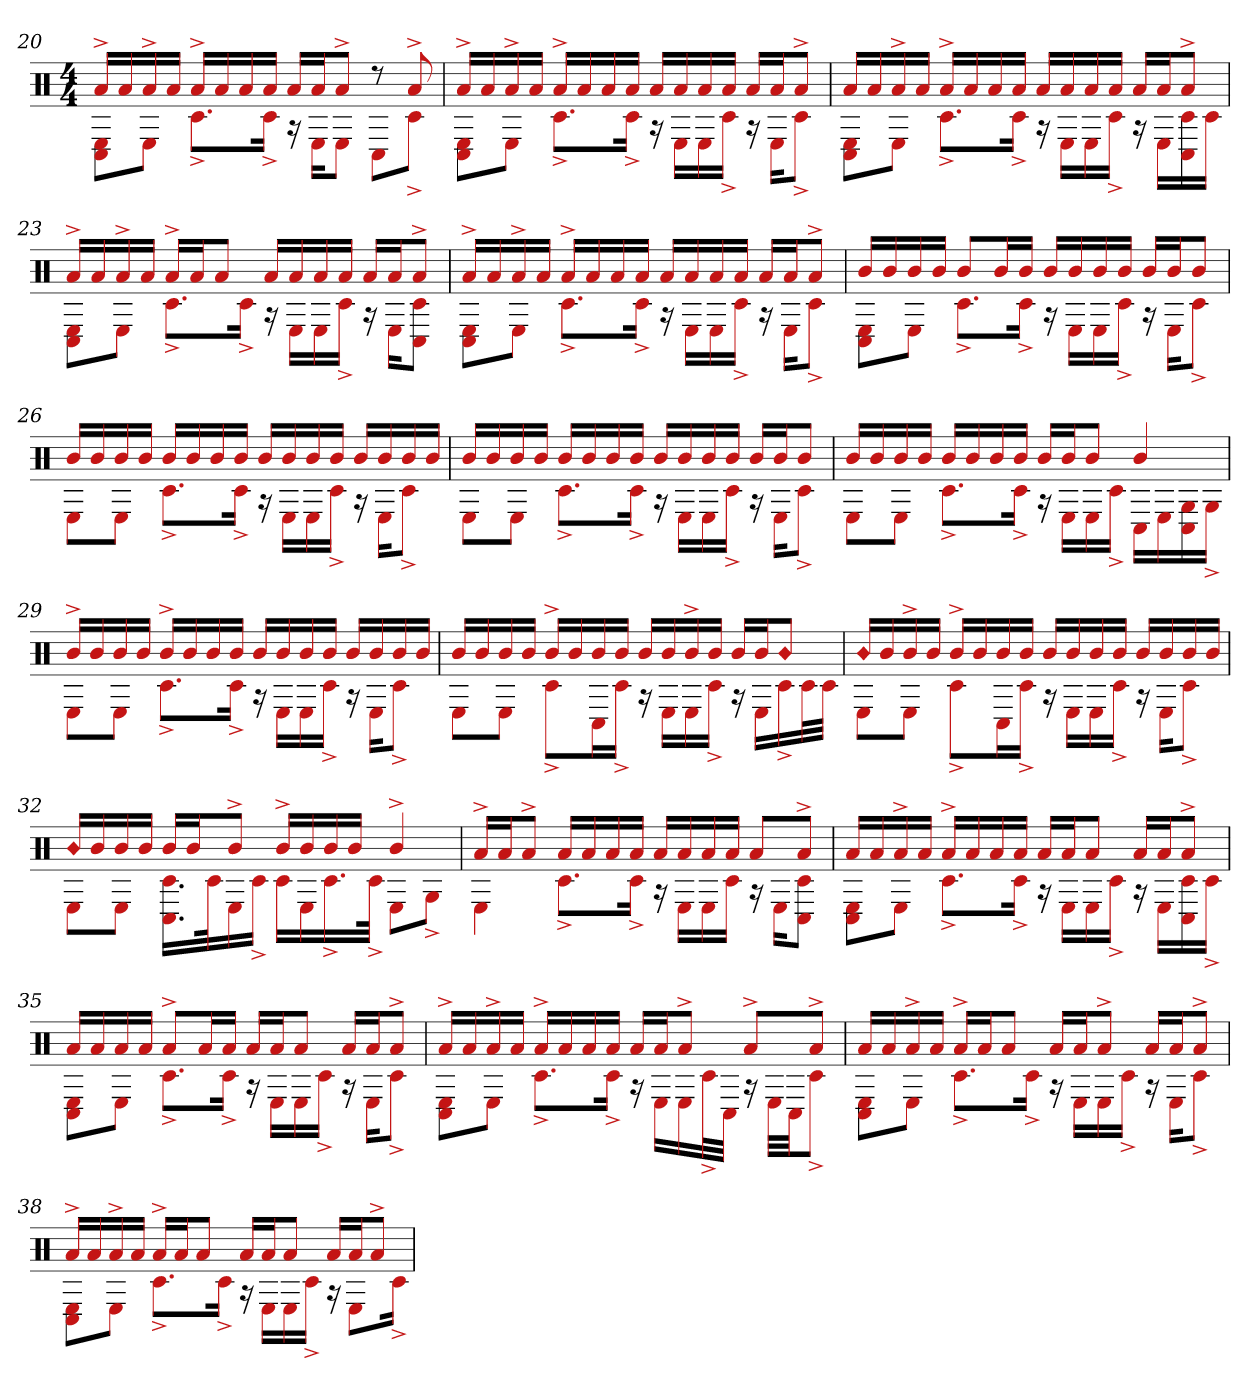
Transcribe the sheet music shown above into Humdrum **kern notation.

**kern
*part1
*staff1
*clefX
*k[]
*M4/4
=20
*^
16a^LL	8C# 8EL
16a	.
16a^	8EJ
16aJJ	.
16a^LL	8.c#^L
16a	.
16a	.
16aJJ	16c#^Jk
16aLL	16r
16aJ	16EKL
8a^J	8EJ
8r	8C#L
8a^	8c#^J
=21	=21
16a^LL	8C# 8EL
16a	.
16a^	8EJ
16aJJ	.
16a^LL	8.c#^L
16a	.
16a	.
16aJJ	16c#^Jk
16aLL	16r
16a	16ELL
16a	16E
16aJJ	16c#^JJ
16aLL	16r
16aJ	16EKL
8a^J	8c#^J
=22	=22
16aLL	8C# 8EL
16a	.
16a^	8EJ
16aJJ	.
16a^LL	8.c#^L
16a	.
16a	.
16aJJ	16c#^Jk
16aLL	16r
16a	16ELL
16a	16E
16aJJ	16c#^JJ
16aLL	16r
16aJ	16ELL
8a^J	16C# 16c#
.	16c#JJ
=23	=23
16a^LL	8C# 8EL
16a	.
16a^	8EJ
16aJJ	.
16a^LL	8.c#^L
16aJ	.
8aJ	.
.	16c#^Jk
16aLL	16r
16a	16ELL
16a	16E
16aJJ	16c#^JJ
16aLL	16r
16aJ	16EKL
8a^J	8C# 8c#J
=24	=24
16a^LL	8C# 8EL
16a	.
16a^	8EJ
16aJJ	.
16a^LL	8.c#^L
16a	.
16a	.
16aJJ	16c#^Jk
16aLL	16r
16a	16ELL
16a	16E
16aJJ	16c#^JJ
16aLL	16r
16aJ	16EKL
8a^J	8c#^J
=25	=25
16bLL	8E 8C#L
16b	.
16b	8EJ
16bJJ	.
8bL	8.c#^L
16bL	.
16bJJ	16c#^Jk
16bLL	16r
16b	16ELL
16b	16E
16bJJ	16c#^JJ
16bLL	16r
16bJ	16EKL
8bJ	8c#^J
=26	=26
16bLL	8EL
16b	.
16b	8EJ
16bJJ	.
16bLL	8.c#^L
16b	.
16b	.
16bJJ	16c#^Jk
16bLL	16r
16b	16ELL
16b	16E
16bJJ	16c#^JJ
16bLL	16r
16b	16EKL
16b	8c#^J
16bJJ	.
=27	=27
16bLL	8EL
16b	.
16b	8EJ
16bJJ	.
16bLL	8.c#^L
16b	.
16b	.
16bJJ	16c#^Jk
16bLL	16r
16b	16ELL
16b	16E
16bJJ	16c#^JJ
16bLL	16r
16bJ	16EKL
8bJ	8c#^J
=28	=28
16bLL	8EL
16b	.
16b	8EJ
16bJJ	.
16bLL	8.c#^L
16b	.
16b	.
16bJJ	16c#^Jk
16bLL	16r
16bJ	16ELL
8bJ	16E
.	16c#^JJ
4b	16C#LL
.	16E
.	16C# 16G
.	16G^JJ
=29	=29
16b^LL	8EL
16b	.
16b	8EJ
16bJJ	.
16b^LL	8.c#^L
16b	.
16b	.
16bJJ	16c#^Jk
16bLL	16r
16b	16ELL
16b	16E
16bJJ	16c#^JJ
16bLL	16r
16b	16EKL
16b	8c#^J
16bJJ	.
=30	=30
16bLL	8EL
16b	.
16b	8EJ
16bJJ	.
16b^LL	8c#^L
16b	.
16b	16C#L
16bJJ	16c#^JJ
16bLL	16r
16b	16ELL
16b^	16E
16bJJ	16c#^JJ
16bLL	16r
16bJ	16ELL
!LO:N:head=diamond	!
8bJ	16c#^
.	32c#L
.	32c#JJJ
=31	=31
!LO:N:head=diamond	!
16bLL	8EL
16b	.
16b^	8EJ
16bJJ	.
16b^LL	8c#^L
16b	.
16b	16C#L
16bJJ	16c#^JJ
16bLL	16r
16b	16ELL
16b	16E
16bJJ	16c#^JJ
16bLL	16r
16b	16EKL
16b	8c#^J
16bJJ	.
=32	=32
!LO:N:head=diamond	!
16bLL	8EL
16b	.
16b	8EJ
16bJJ	.
16bLL	16.C# 16.c#LL
16bJ	.
.	32c#k
8b^J	16E
.	16c#^JJ
16b^LL	16c#LL
16b	16E
16b	16.c#^
16bJJ	.
.	32c#^JJk
4b^	8EL
.	8G^J
=33	=33
16a^LL	4E
16aJ	.
8a^J	.
16aLL	8.c#^L
16a	.
16a	.
16aJJ	16c#^Jk
16aLL	16r
16a	16ELL
16a	16E
16aJJ	16c#JJ
8aL	16r
.	16EKL
8a^J	8C# 8c#J
=34	=34
16aLL	8C# 8EL
16a	.
16a^	8EJ
16aJJ	.
16a^LL	8.c#^L
16a	.
16a	.
16aJJ	16c#^Jk
16aLL	16r
16aJ	16ELL
8aJ	16E
.	16c#^JJ
16aLL	16r
16aJ	16ELL
8a^J	16C# 16c#
.	16c#^JJ
=35	=35
16aLL	8C# 8EL
16a	.
16a	8EJ
16aJJ	.
8a^L	8.c#^L
16aL	.
16aJJ	16c#^Jk
16aLL	16r
16aJ	16ELL
8aJ	16E
.	16c#^JJ
16aLL	16r
16aJ	16EKL
8a^J	8c#^J
=36	=36
16a^LL	8C# 8EL
16a	.
16a^	8EJ
16aJJ	.
16a^LL	8.c#^L
16a	.
16a	.
16aJJ	16c#^Jk
16aLL	16r
16aJ	16ELL
8a^J	16E
.	32c#^L
.	32C#JJJ
8a^L	16r
.	32ELLL
.	32C#JJ
8a^J	8c#^J
=37	=37
16aLL	8C# 8EL
16a	.
16a^	8EJ
16aJJ	.
16a^LL	8.c#^L
16aJ	.
8aJ	.
.	16c#^Jk
16aLL	16r
16aJ	16ELL
8a^J	16E
.	16c#^JJ
16aLL	16r
16aJ	16EKL
8a^J	8c#^J
=38	=38
16a^LL	8C# 8EL
16a	.
16a^	8EJ
16aJJ	.
16a^LL	8.c#^L
16aJ	.
8aJ	.
.	16c#^Jk
16aLL	16r
16aJ	16ELL
8aJ	16E
.	16c#^JJ
16aLL	16r
16aJ	8EL
8a^J	.
.	16c#^Jk
*v	*v
=
*-
